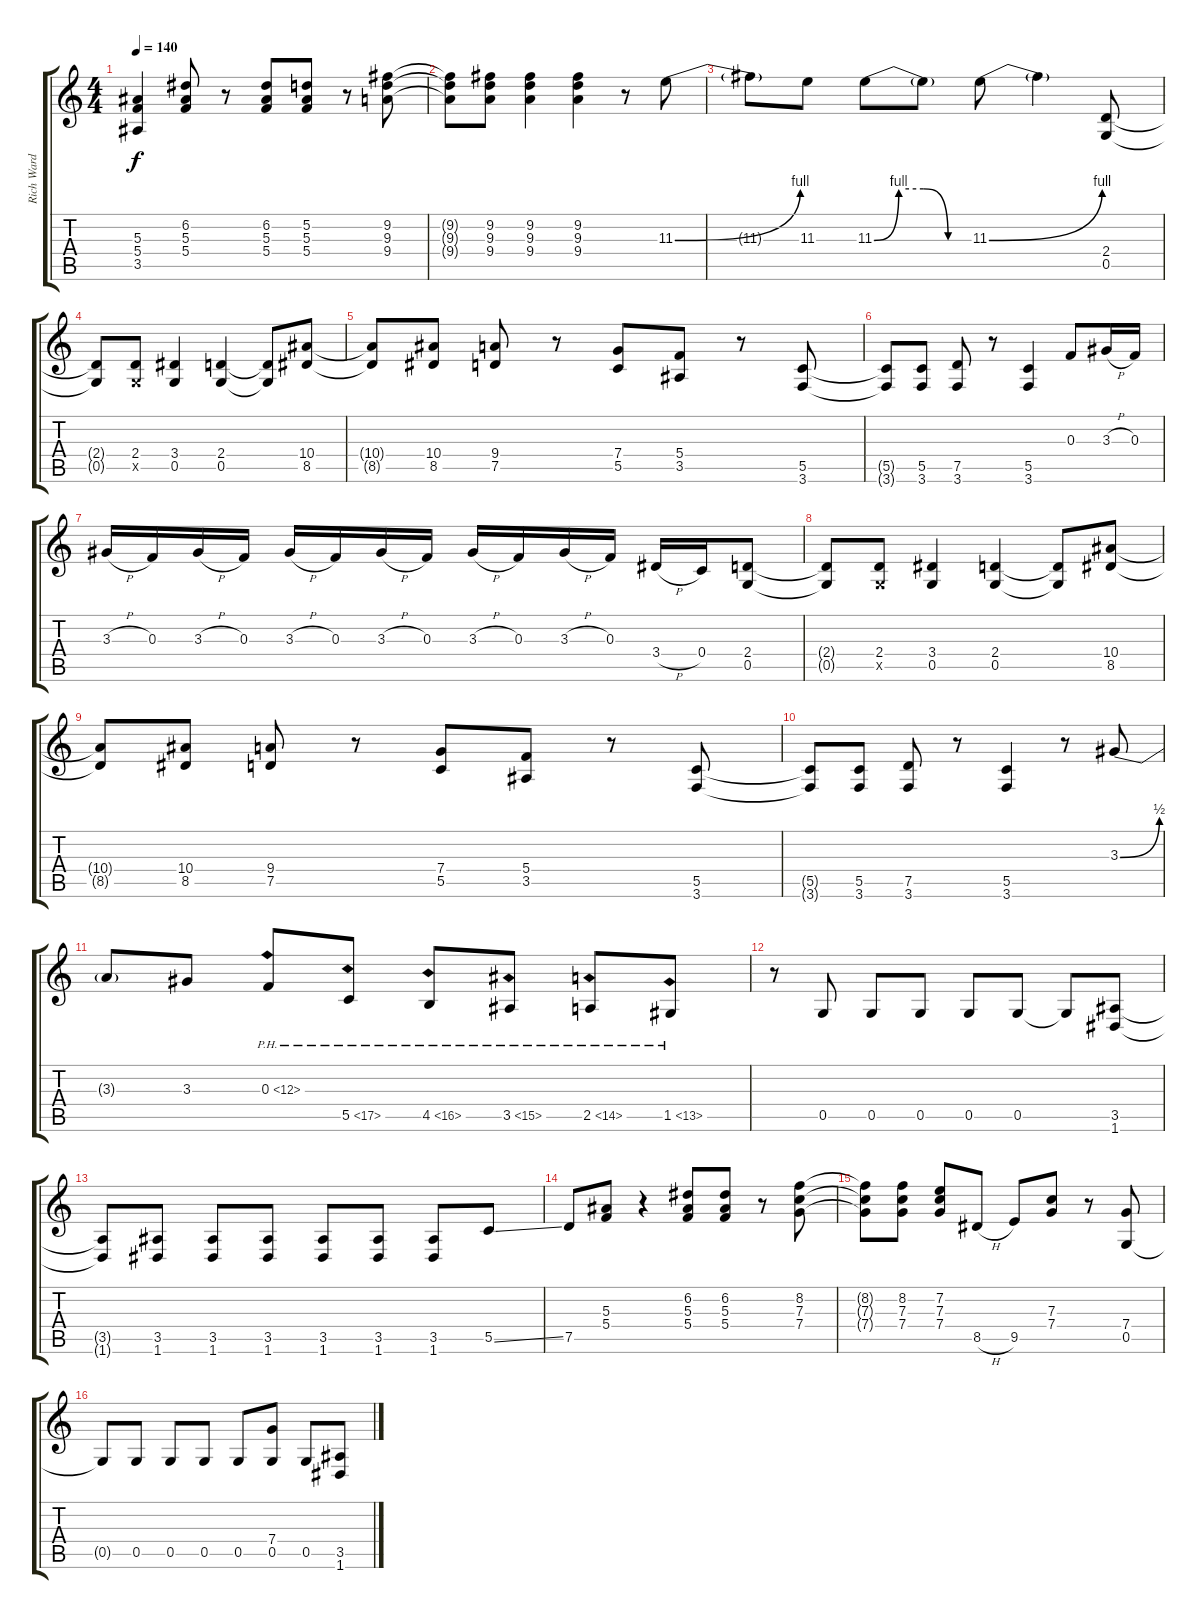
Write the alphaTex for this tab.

\track ("Rich Ward" "Rich Ward") {instrument distortionguitar}
\staff {score tabs}
\tuning (D4 A3 F3 C3 G2 D2) {hide}
\ts (4 4)
\tempo 140
\clef g2
\ks c
(5.3{t} 5.4{t} 3.5{t}).4{dy f} (6.2 5.3 5.4).8 r.8 (6.2 5.3 5.4).8 (5.2 5.3 5.4).8 r.8 (9.2 9.3 9.4).8 |
(9.2{t} 9.3{t} 9.4{t}).8 (9.2 9.3 9.4).8 (9.2 9.3 9.4).4 (9.2 9.3 9.4).4 r.8 11.3{be (bend 0 0 60 4)}.8 |
11.3{t}.8 11.3.8 11.3{be (custom 0 0 15 4 30 4 45 0 60 0)}.8 11.3{t}.8 11.3{be (bend 0 0 60 4)}.8 11.3{t}.4 (2.4 0.5).8 |
(2.4{t} 0.5{t}).8 (2.4 0.5{x}).8 (3.4 0.5).4 (2.4 0.5).4 (2.4{t} 0.5{t}).8 (10.4 8.5).8 |
(10.4{t} 8.5{t}).8 (10.4 8.5).8 (9.4 7.5).8 r.8 (7.4 5.5).8 (5.4 3.5).8 r.8 (5.5 3.6).8 |
(5.5{t} 3.6{t}).8 (5.5 3.6).8 (7.5 3.6).8 r.8 (5.5 3.6).4 0.3.8 3.3{h}.16 0.3.16 |
3.3{h}.16 0.3.16 3.3{h}.16 0.3.16 3.3{h}.16 0.3.16 3.3{h}.16 0.3.16 3.3{h}.16 0.3.16 3.3{h}.16 0.3.16 3.4{h}.16 0.4.16 (2.4 0.5).8 |
(2.4{t} 0.5{t}).8 (2.4 0.5{x}).8 (3.4 0.5).4 (2.4 0.5).4 (2.4{t} 0.5{t}).8 (10.4 8.5).8 |
(10.4{t} 8.5{t}).8 (10.4 8.5).8 (9.4 7.5).8 r.8 (7.4 5.5).8 (5.4 3.5).8 r.8 (5.5 3.6).8 |
(5.5{t} 3.6{t}).8 (5.5 3.6).8 (7.5 3.6).8 r.8 (5.5 3.6).4 r.8 3.3{be (bend 0 0 60 2)}.8 |
3.3{t}.8 3.3.8 0.3{ph 12}.8 5.5{ph 12}.8 4.5{ph 12}.8 3.5{ph 12}.8 2.5{ph 12}.8 1.5{ph 12}.8 |
r.8 0.5.8 0.5.8 0.5.8 0.5.8 0.5.8 0.5{t}.8 (3.5 1.6).8 |
(3.5{t} 1.6{t}).8 (3.5 1.6).8 (3.5 1.6).8 (3.5 1.6).8 (3.5 1.6).8 (3.5 1.6).8 (3.5 1.6).8 5.5{ss}.8 |
7.5.8 (5.3 5.4).8 r.4 (6.2 5.3 5.4).8 (6.2 5.3 5.4).8 r.8 (8.2 7.3 7.4).8 |
(8.2{t} 7.3{t} 7.4{t}).8 (8.2 7.3 7.4).8 (7.2 7.3 7.4).8 8.5{h}.8 9.5.8 (7.3 7.4).8 r.8 (7.4 0.5).8 |
0.5{t}.8 0.5.8 0.5.8 0.5.8 0.5.8 (7.4 0.5).8 0.5.8 (3.5 1.6).8
